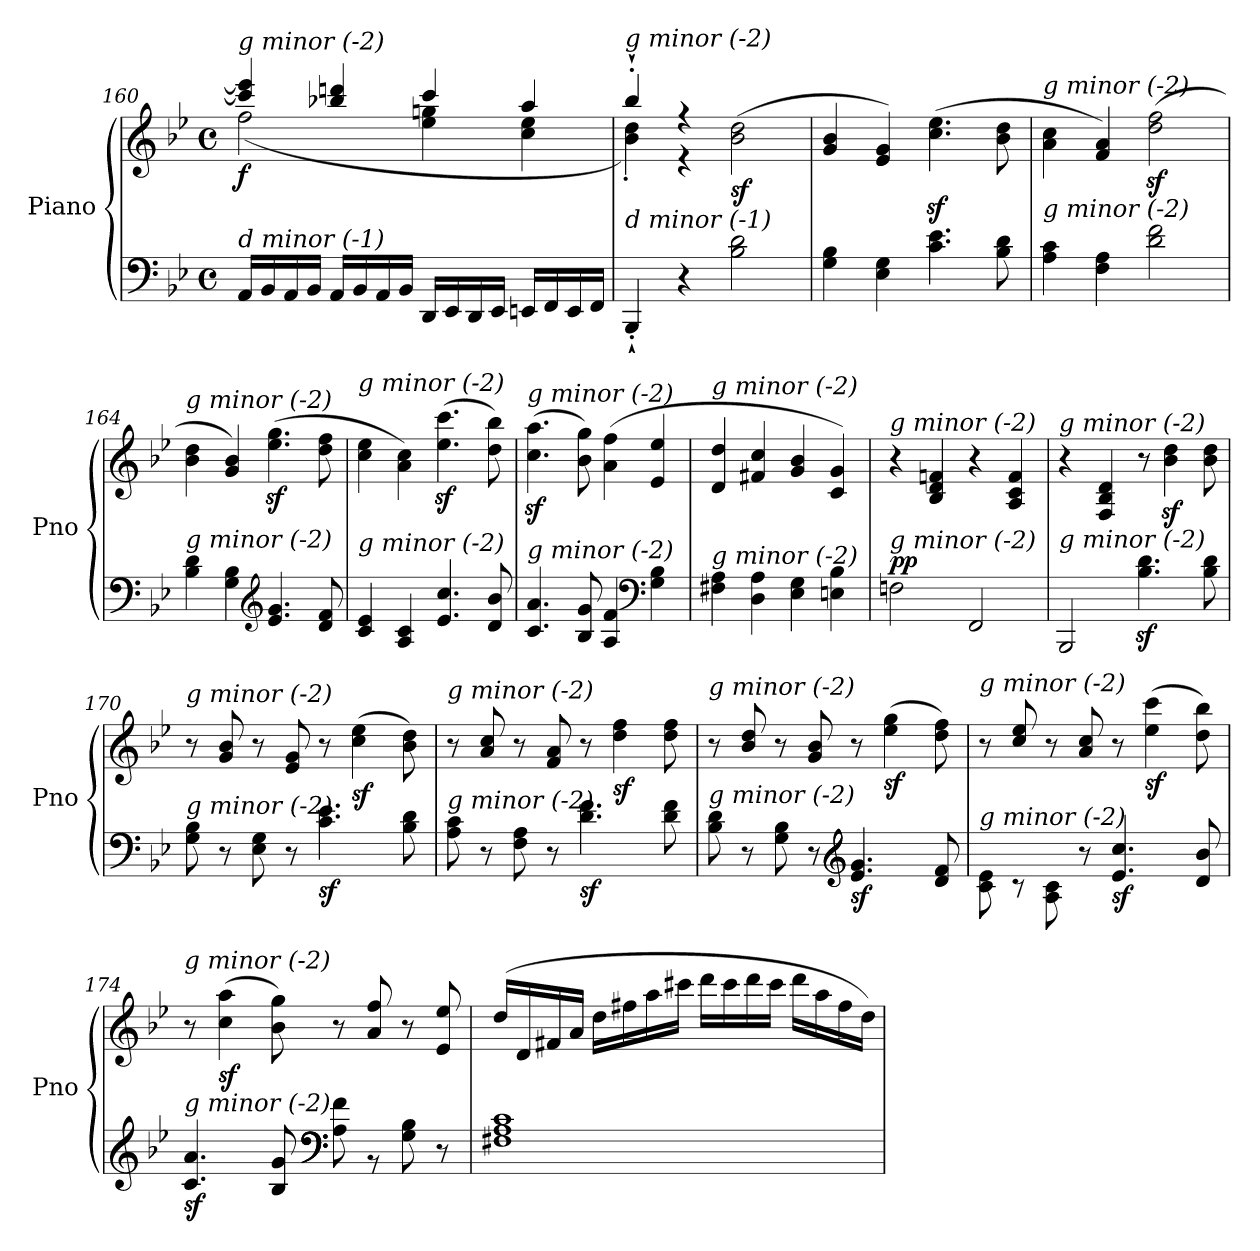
**kern	**kern	**dynam
*part1	*part1	*part1
*staff2	*staff1	*staff1/2
*I"Piano	*	*
*I'Pno	*	*
!!LO:LB:g=z
*clefF4	*clefG2	*
*k[b-e-]	*k[b-e-]	*
*M4/4	*M4/4	*
*met(c)	*met(c)	*
=160	=160	=160
*	*^	*
!	!LO:TX:i:t=g minor (-2)	!	!
!LO:TX:i:t=d minor (-1)	!	!	!
!	!	!	!LO:DY:b
16AA/LL	4ccc/] 4eee-/]	(<2ff\	f
16BB-/	.	.	.
16AA/	.	.	.
16BB-/JJ	.	.	.
16AA/LL	4bb-X/ 4dddn/	.	.
16BB-/	.	.	.
16AA/	.	.	.
16BB-/JJ	.	.	.
16DD/LL	4ccc/	4ee-\ 4ggn\	.
16EE-/	.	.	.
16DD/	.	.	.
16EE-/JJ	.	.	.
16EEn/LL	4aa/	4cc\ 4ee-\	.
16FF/	.	.	.
16EE/	.	.	.
16FF/JJ	.	.	.
=161	=161	=161	=161
*^	*	*	*
!	!	!LO:TX:i:t=g minor (-2)	!	!
!LO:TX:i:t=d minor (-1)	!	!	!	!
2ryy	4BBB-'`/	4bb-'`/	4b-\' 4dd\')	.
.	4r	4r	4r	.
!	!	!	!	!LO:DY:b
2ryy	2B-\ 2d\	(>2b-\ 2dd\	2ryy	sf
=162	=162	=162	=162	=162
!	!	!LO:TX:i:t=g minor (-2)	!	!
!LO:TX:i:t=g minor (-2)	!	!	!	!
*v	*v	*	*	*
*	*v	*v	*
4G\ 4B-\	4g/ 4b-/	.
4E-\ 4G\	4e-/ 4g/)	.
4.c\ 4.e-\	(>4.cc\z< 4.ee-\z<	.
8B-\ 8d\	8b-\ 8dd\	.
=163	=163	=163
!	!LO:TX:i:t=g minor (-2)	!
!LO:TX:i:t=g minor (-2)	!	!
4A\ 4c\	4a\ 4cc\	.
4F\ 4A\	4f/ 4a/)	.
2d\ 2f\	(>2dd\z< 2ff\z<	.
=164	=164	=164
!	!LO:TX:i:t=g minor (-2)	!
!LO:TX:i:t=g minor (-2)	!	!
4B-\ 4d\	4b-\ 4dd\	.
4G\ 4B-\	4g/ 4b-/)	.
*clefG2	*	*
4.e-/ 4.g/	(>4.ee-\z< 4.gg\z<	.
8d/ 8f/	8dd\ 8ff\	.
=165	=165	=165
!	!LO:TX:i:t=g minor (-2)	!
!LO:TX:i:t=g minor (-2)	!	!
4c/ 4e-/	4cc\ 4ee-\	.
4A/ 4c/	4a\ 4cc\)	.
4.e-/ 4.cc/	(>4.ee-\z< 4.ccc\z<	.
8d/ 8b-/	8dd\ 8bb-\)	.
!!LO:LB:g=z
=166	=166	=166
!	!LO:TX:i:t=g minor (-2)	!
!LO:TX:i:t=g minor (-2)	!	!
4.c/ 4.a/	(>4.cc\z< 4.aa\z<	.
8B-/ 8g/	8b-\ 8gg\)	.
!	!	!LO:DY:b
4A/ 4f/	(>4a\ 4ff\	other-dynamics
*clefF4	*	*
4G\ 4B-\	4e-/ 4ee-/	.
!!LO:LB:g=z
=167	=167	=167
!	!LO:TX:i:t=g minor (-2)	!
!LO:TX:i:t=g minor (-2)	!	!
4F#X\ 4A\	4d/ 4dd/	.
4D\ 4A\	4f#X/ 4cc/	.
4E-\ 4G\	4g/ 4b-/	.
4En\ 4B-\	4c/ 4g/)	.
=168	=168	=168
!	!LO:TX:i:t=g minor (-2)	!
!LO:TX:i:t=g minor (-2)	!	!
!	!	!LO:DY:a=2
2Fn\	4r	pp
.	4B-/ 4d/ 4fn/	.
2FF/	4r	.
.	4A/ 4c/ 4f/	.
=169	=169	=169
!	!LO:TX:i:t=g minor (-2)	!
!LO:TX:i:t=g minor (-2)	!	!
2BBB-/	4r	.
.	4F/ 4B-/ 4d/	.
4.B-\z< 4.d\z<	8r	.
.	4b-\z< 4dd\z<	.
8B-\ 8d\	8b-\ 8dd\	.
=170	=170	=170
*^	*^	*
*	*^	*	*^	*
!	!	!	!LO:TX:i:t=g minor (-2)	!	!	!
!LO:TX:i:t=g minor (-2)	!	!	!	!	!	!
8ryy	8ryy	8G\ 8B-\	8r	8ryy	8ryy	.
8ryy	8r	8ryy	8ryy	8g/ 8b-/	8ryy	.
8ryy	8ryy	8E-\ 8G\	8r	8ryy	8ryy	.
8ryy	8r	2ryy	8ryy	8e-/ 8g/	2ryy	.
!	!	!	!	!	!	!LO:DY:b=2
2ryy	4.c\ 4.e-\	.	8r	2ryy	.	sf
!	!	!	!	!	!	!LO:DY:b
.	.	.	(>4cc\ 4ee-\	.	.	sf
.	8B-\ 8d\	8ryy	8b-\ 8dd\)	.	8ryy	.
=171	=171	=171	=171	=171	=171	=171
!	!	!	!LO:TX:i:t=g minor (-2)	!	!	!
!LO:TX:i:t=g minor (-2)	!	!	!	!	!	!
8ryy	8ryy	8A\ 8c\	8r	8ryy	8ryy	.
8ryy	8r	8ryy	8ryy	8a/ 8cc/	8ryy	.
8ryy	8ryy	8F\ 8A\	8r	8ryy	8ryy	.
8ryy	8r	2ryy	8ryy	8f/ 8a/	2ryy	.
!	!	!	!	!	!	!LO:DY:b=2
2ryy	4.d\ 4.f\	.	8r	2ryy	.	sf
!	!	!	!	!	!	!LO:DY:b
.	.	.	4dd\ 4ff\	.	.	sf
.	8d\ 8f\	8ryy	8dd\ 8ff\	.	8ryy	.
=172	=172	=172	=172	=172	=172	=172
!	!	!	!LO:TX:i:t=g minor (-2)	!	!	!
!LO:TX:i:t=g minor (-2)	!	!	!	!	!	!
8ryy	8ryy	8B-\ 8d\	8r	8ryy	8ryy	.
8ryy	8r	8ryy	8ryy	8b-/ 8dd/	8ryy	.
8ryy	8ryy	8G\ 8B-\	8r	8ryy	8ryy	.
8ryy	8r	2ryy	8ryy	8g/ 8b-/	2ryy	.
*clefG2	*	*	*	*	*	*
!	!	!	!	!	!	!LO:DY:b=2
2ryy	4.e-/ 4.g/	.	8r	2ryy	.	sf
!	!	!	!	!	!	!LO:DY:b
.	.	.	(>4ee-\ 4gg\	.	.	sf
.	8d/ 8f/	8ryy	8dd\ 8ff\)	.	8ryy	.
!!LO:PB:g=z	!!	!!
=173	=173	=173	=173	=173	=173	=173
!	!	!	!LO:TX:i:t=g minor (-2)	!	!	!
!LO:TX:i:t=g minor (-2)	!	!	!	!	!	!
8ryy	8ryy	8c\ 8e-\	8r	8ryy	8ryy	.
8ryy	8rc	8ryy	8ryy	8cc/ 8ee-/	8ryy	.
8ryy	8ryy	8A\ 8c\	8r	8ryy	8ryy	.
8ryy	8r	2ryy	8ryy	8a/ 8cc/	2ryy	.
!	!	!	!	!	!	!LO:DY:b=2
2ryy	4.e-/ 4.cc/	.	8r	2ryy	.	sf
!	!	!	!	!	!	!LO:DY:b
.	.	.	(>4ee-\ 4ccc\	.	.	sf
.	8d/ 8b-/	8ryy	8dd\ 8bb-\)	.	8ryy	.
!!LO:LB:g=z	!!	!!
=174	=174	=174	=174	=174	=174	=174
!	!	!	!LO:TX:i:t=g minor (-2)	!	!	!
!LO:TX:i:t=g minor (-2)	!	!	!	!	!	!
!	!	!	!	!	!	!LO:DY:b=2
2ryy	4.c/ 4.a/	2ryy	8r	2ryy	2ryy	sf
!	!	!	!	!	!	!LO:DY:b
.	.	.	(>4cc\ 4aa\	.	.	sf
.	8B-/ 8g/	.	8b-\ 8gg\)	.	.	.
*clefF4	*	*	*	*	*	*
8ryy	8ryy	8A\ 8f\	8r	8ryy	8ryy	.
8ryy	8rBB	8ryy	8ryy	8a/ 8ff/	8ryy	.
8ryy	8ryy	8G\ 8B-\	8r	8ryy	8ryy	.
8ryy	8r	8ryy	8ryy	8e-/ 8ee-/	8ryy	.
=175	=175	=175	=175	=175	=175	=175
!	!	!	!LO:TX:i:t=G major (1)	!	!	!
!LO:TX:i:t=G major (1)	!	!	!	!	!	!
!	!	!	!	!	!	!LO:DY:b
*v	*v	*v	*	*	*	*
*	*v	*v	*v	*
1F#X 1A 1c	(>16dd/LL	other-dynamics
.	16d/	.
.	16f#X/	.
.	16a/JJ	.
.	16dd\LL	.
.	16ff#X\	.
.	16aa\	.
.	16ccc#X\JJ	.
.	16ddd\LL	.
.	16ccc#\	.
.	16ddd\	.
.	16ccc#\JJ	.
.	16ddd\LL	.
.	16aa\	.
.	16ff#\	.
.	16dd\JJ)	.
=	=	=
*-	*-	*-
